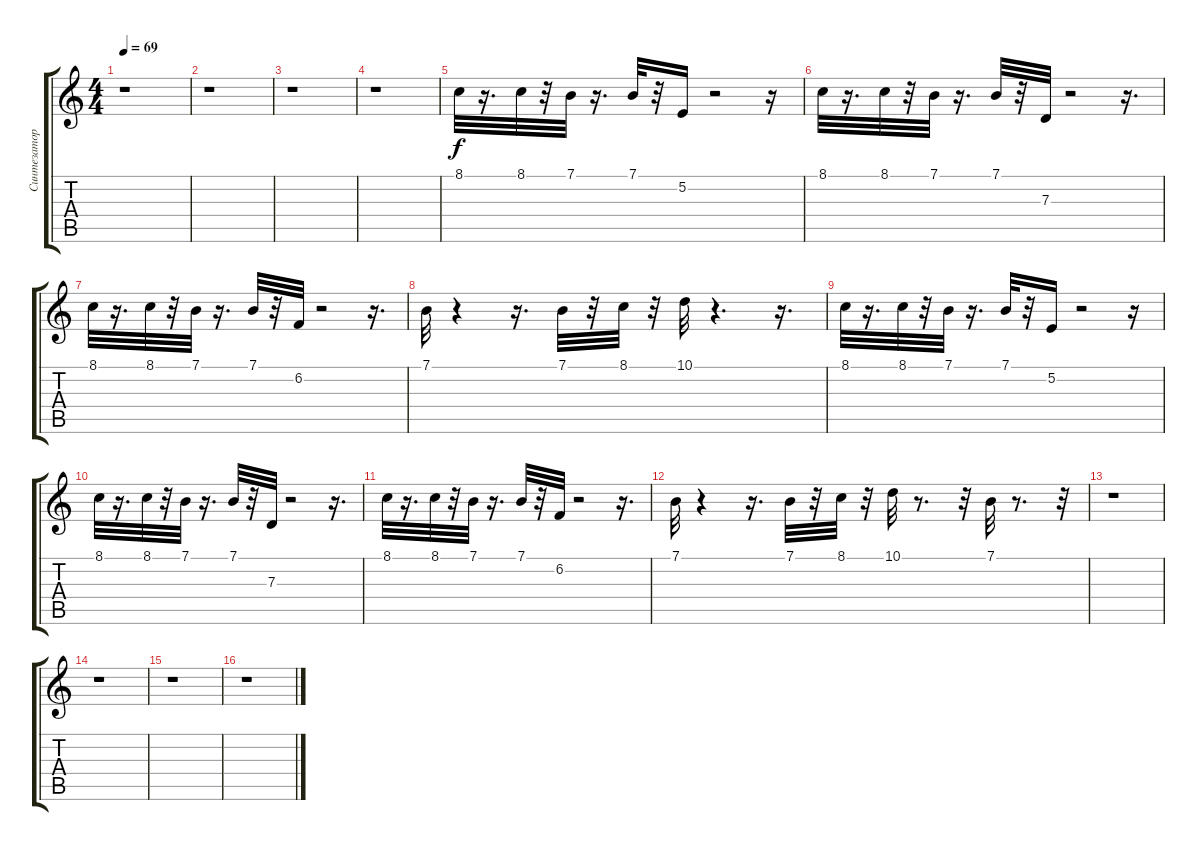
\track ("Синтезатор №2" "Синтезатор") {instrument lead4chiff}
\staff {score tabs}
\tuning (E4 B3 G3 D3 A2 E2) {hide}
\ts (4 4)
\tempo 69
\clef g2
\ks c
r.1{dy f} |
r.1 |
r.1 |
r.1 |
8.1.32 r.16{d} 8.1.32 r.32 7.1.32 r.16{d} 7.1.32 r.32 5.2.16 r.2 r.16 |
8.1.32 r.16{d} 8.1.32 r.32 7.1.32 r.16{d} 7.1.32 r.32 7.3.32 r.2 r.16{d} |
8.1.32 r.16{d} 8.1.32 r.32 7.1.32 r.16{d} 7.1.32 r.32 6.2.32 r.2 r.16{d} |
7.1.32 r.4 r.16{d} 7.1.32 r.32 8.1.32 r.32 10.1.32 r.4{d} r.16{d} |
8.1.32 r.16{d} 8.1.32 r.32 7.1.32 r.16{d} 7.1.32 r.32 5.2.16 r.2 r.16 |
8.1.32 r.16{d} 8.1.32 r.32 7.1.32 r.16{d} 7.1.32 r.32 7.3.32 r.2 r.16{d} |
8.1.32 r.16{d} 8.1.32 r.32 7.1.32 r.16{d} 7.1.32 r.32 6.2.32 r.2 r.16{d} |
7.1.32 r.4 r.16{d} 7.1.32 r.32 8.1.32 r.32 10.1.32 r.8{d} r.32 7.1.32 r.8{d} r.32 |
r.1 |
r.1 |
r.1 |
r.1
